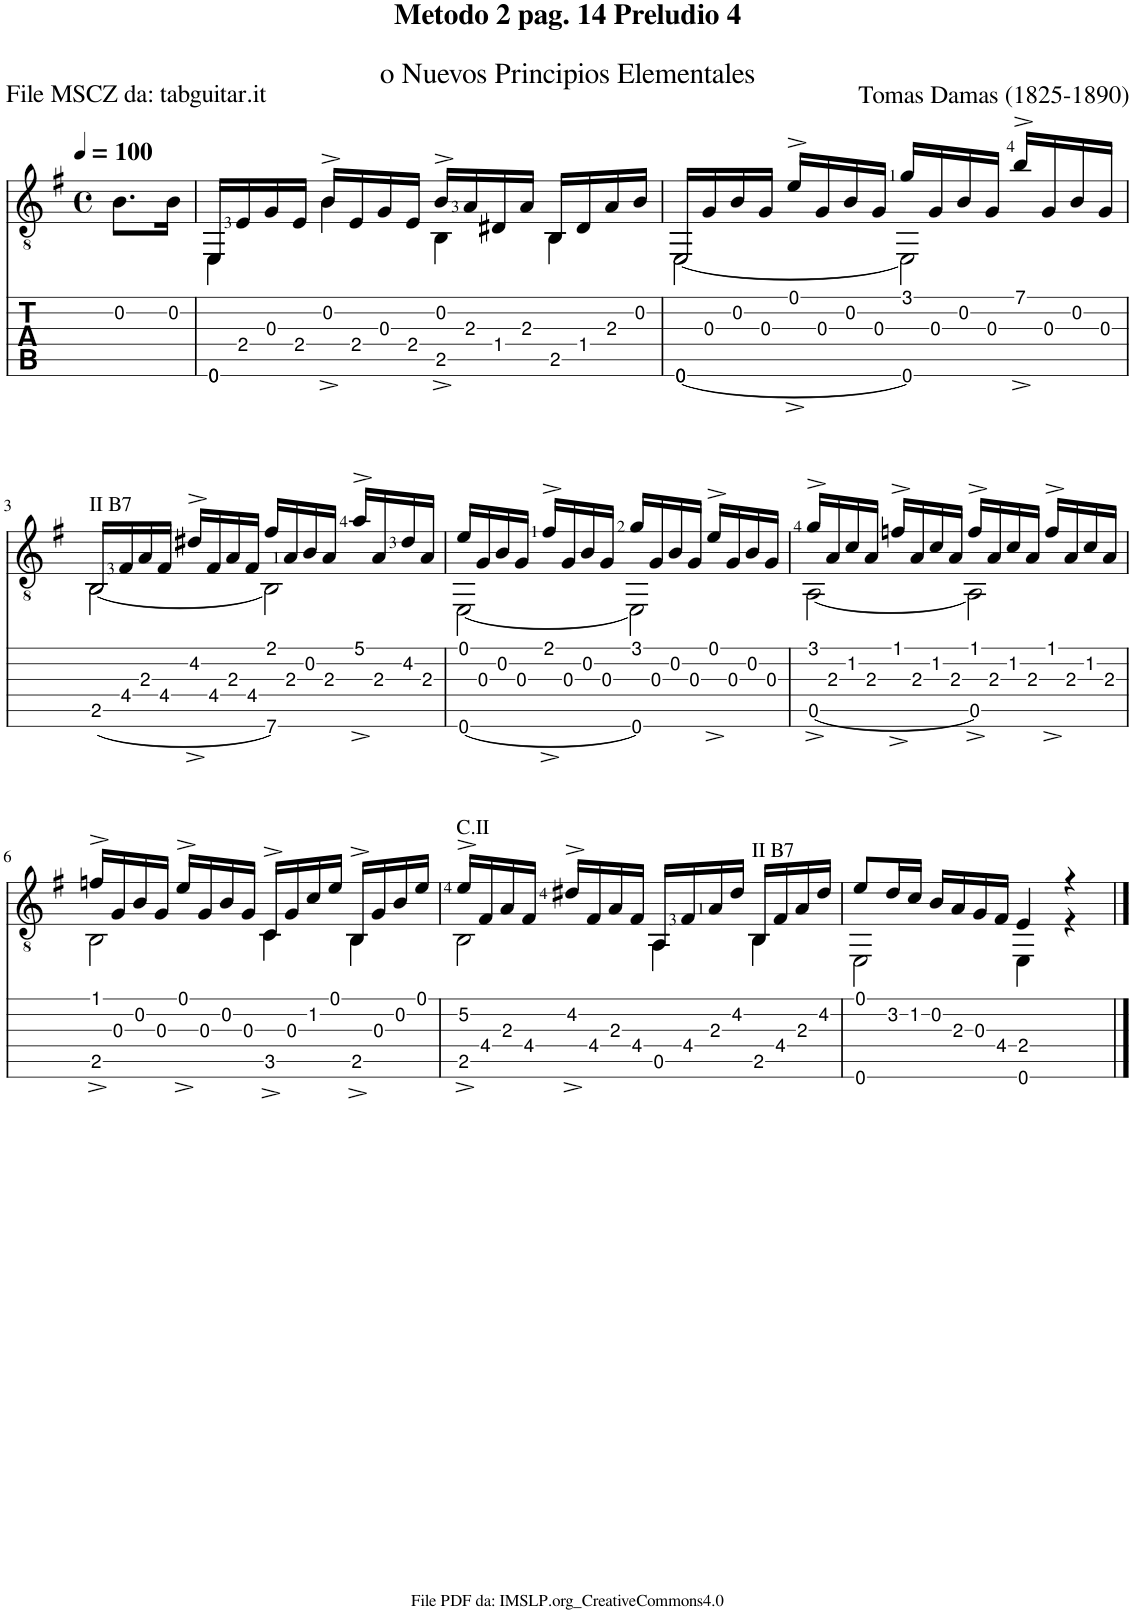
**kern	**kern
*part1	*part1
*staff2	*staff1
*I"Guitar	*
*I'Guit.	*
*stria6	*
*	*clefGv2
*k[f#]	*k[f#]
*M4/4	*M4/4
*met(c)	*met(c)
*MM100	*MM100
=	=
8.BL	8.B\L
16BJk	16B\Jk
=1	=1
*^	*^
16EELL	4EE	16EE/LL	4EE\
16EJ	.	16E/	.
16GL	.	16G/	.
16EJJ	.	16E/JJ	.
16B^LL	4B	16B^/LL	4B\
16EJ	.	16E/	.
16GL	.	16G/	.
16EJJ	.	16E/JJ	.
16B^LL	4BB	16B^/LL	4BB\
16AJ	.	16A/	.
16D#L	.	16D#X/	.
16AJJ	.	16A/JJ	.
16BBLL	4BB	16BB/LL	4BB\
16D#J	.	16D#/	.
16AL	.	16A/	.
16BJJ	.	16B/JJ	.
=2	=2	=2	=2
!	!	!LO:N:head=open	!
16EELL	[2EE	16EE/LL	[2EE\
16GJ	.	16G/	.
16BL	.	16B/	.
16GJJ	.	16G/JJ	.
16e^LL	.	16e^/LL	.
16GJ	.	16G/	.
16BL	.	16B/	.
16GJJ	.	16G/JJ	.
16gLL	2EE]	16g/LL	2EE\]
16GJ	.	16G/	.
16BL	.	16B/	.
16GJJ	.	16G/JJ	.
16b^LL	.	16b^/LL	.
16GJ	.	16G/	.
16BL	.	16B/	.
16GJJ	.	16G/JJ	.
!!LO:LB:g=z	!!
=3	=3	=3	=3
!	!	!LO:TX:a:t=II B7	!
!	!	!LO:N:head=open	!
16BBLL	[2BB	16BB/LL	[2BB\
16F#J	.	16F#/	.
16AL	.	16A/	.
16F#JJ	.	16F#/JJ	.
16d#^LL	.	16d#X^/LL	.
16F#J	.	16F#/	.
16AL	.	16A/	.
16F#JJ	.	16F#/JJ	.
16f#LL	2BB]	16f#/LL	2BB\]
16AJ	.	16A/	.
16BL	.	16B/	.
16AJJ	.	16A/JJ	.
16a^LL	.	16a^/LL	.
16AJ	.	16A/	.
16d#L	.	16d#/	.
16AJJ	.	16A/JJ	.
=4	=4	=4	=4
16eLL	[2EE	16e/LL	[2EE\
16GJ	.	16G/	.
16BL	.	16B/	.
16GJJ	.	16G/JJ	.
16f#^LL	.	16f#^/LL	.
16GJ	.	16G/	.
16BL	.	16B/	.
16GJJ	.	16G/JJ	.
16gLL	2EE]	16g/LL	2EE\]
16GJ	.	16G/	.
16BL	.	16B/	.
16GJJ	.	16G/JJ	.
16e^LL	.	16e^/LL	.
16GJ	.	16G/	.
16BL	.	16B/	.
16GJJ	.	16G/JJ	.
=5	=5	=5	=5
16g^LL	[2AA	16g^/LL	[2AA\
16AJ	.	16A/	.
16cL	.	16c/	.
16AJJ	.	16A/JJ	.
16f^LL	.	16fn^/LL	.
16AJ	.	16A/	.
16cL	.	16c/	.
16AJJ	.	16A/JJ	.
16f^LL	2AA]	16f^/LL	2AA\]
16AJ	.	16A/	.
16cL	.	16c/	.
16AJJ	.	16A/JJ	.
16f^LL	.	16f^/LL	.
16AJ	.	16A/	.
16cL	.	16c/	.
16AJJ	.	16A/JJ	.
!!LO:LB:g=z	!!
=6	=6	=6	=6
16f^LL	2BB	16fn^/LL	2BB\
16GJ	.	16G/	.
16BL	.	16B/	.
16GJJ	.	16G/JJ	.
16e^LL	.	16e^/LL	.
16GJ	.	16G/	.
16BL	.	16B/	.
16GJJ	.	16G/JJ	.
16C^LL	4C	16C^/LL	4C\
16GJ	.	16G/	.
16cL	.	16c/	.
16eJJ	.	16e/JJ	.
16BB^LL	4BB	16BB^/LL	4BB\
16GJ	.	16G/	.
16BL	.	16B/	.
16eJJ	.	16e/JJ	.
=7	=7	=7	=7
!	!	!LO:TX:a:t=C.II	!
16e^LL	2BB	16e^/LL	2BB\
16F#J	.	16F#/	.
16AL	.	16A/	.
16F#JJ	.	16F#/JJ	.
16d#^LL	.	16d#X^/LL	.
16F#J	.	16F#/	.
16AL	.	16A/	.
16F#JJ	.	16F#/JJ	.
16AALL	4AA	16AA/LL	4AA\
16F#J	.	16F#/	.
16AL	.	16A/	.
16d#JJ	.	16d#/JJ	.
!	!	!LO:TX:a:t=II B7	!
16BBLL	4BB	16BB/LL	4BB\
16F#J	.	16F#/	.
16AL	.	16A/	.
16d#JJ	.	16d#/JJ	.
=8	=8	=8	=8
8eL	2EE	8e/L	2EE\
16dL	.	16d/L	.
16cJJ	.	16c/JJ	.
16BLL	.	16B/LL	.
16AJ	.	16A/	.
16GL	.	16G/	.
16F#JJ	.	16F#/JJ	.
4E	4EE	4E/	4EE\
4r	4r	4r	4r
*v	*v	*	*
*	*v	*v
==	==
*-	*-
